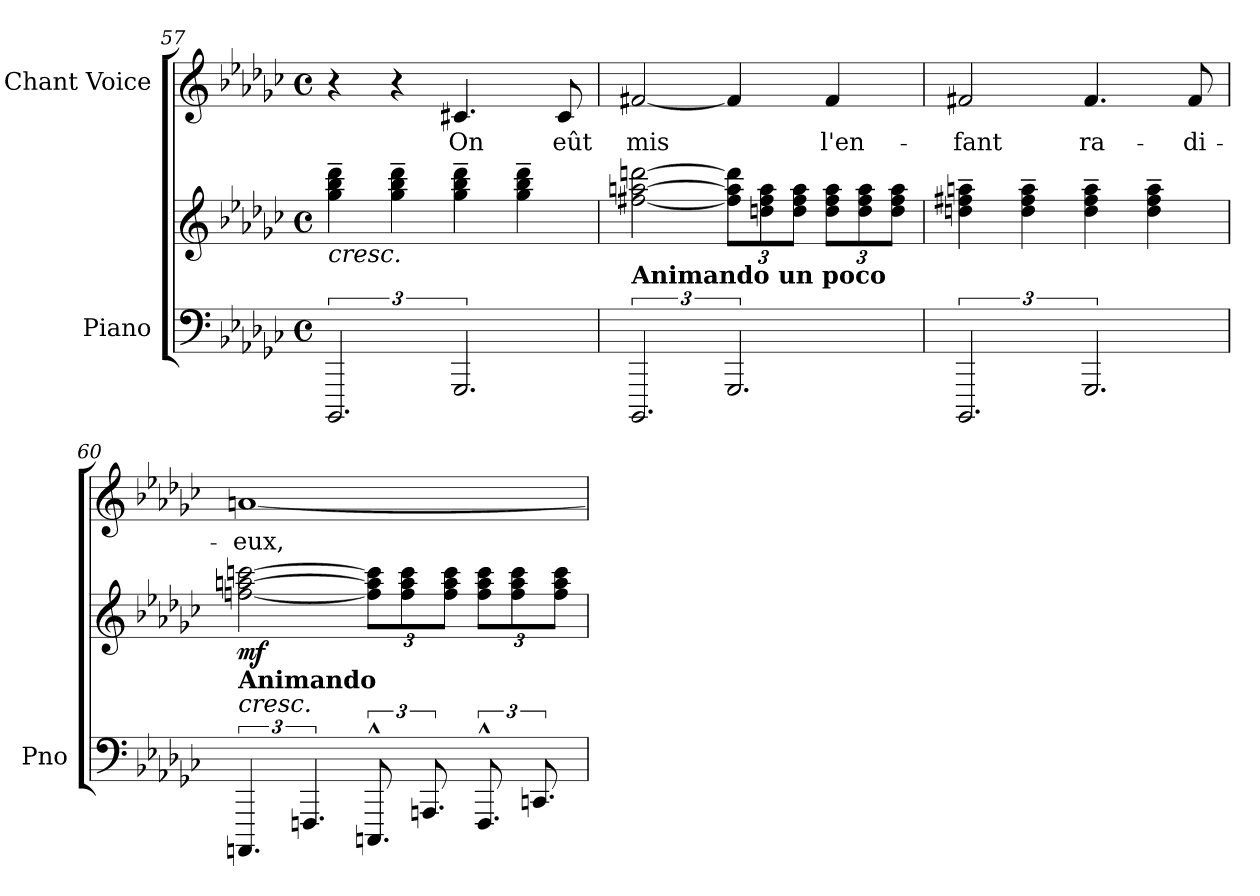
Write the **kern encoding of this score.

**kern	**kern	**dynam	**kern	**text
*part2	*part2	*part2	*part1	*part1
*staff3	*staff2	*staff2/3	*staff1	*staff1
*I"Piano	*	*	*I"Chant Voice	*
*I'Pno	*	*	*	*
*clefF4	*clefG2	*	*clefG2	*
*k[b-e-a-d-g-c-]	*k[b-e-a-d-g-c-]	*	*k[b-e-a-d-g-c-]	*
*M4/4	*M4/4	*	*M4/4	*
*met(c)	*met(c)	*	*met(c)	*
=57	=57	=57	=57	=57
!	!LO:TX:b:i:t=cresc.	!	!	!
3.BBBB-	4gg-\~ 4bb-\~ 4ddd-\~	.	4r	.
.	4gg-\~ 4bb-\~ 4ddd-\~	.	4r	.
3.GGG-	4gg-\~ 4bb-\~ 4ddd-\~	.	4.c#X/	On
.	4gg-\~ 4bb-\~ 4ddd-\~	.	.	.
.	.	.	8c#/	eût
=58	=58	=58	=58	=58
!	!LO:TX:b:B:t=Animando un poco	!	!	!
3.BBBB-	[2ff#X\ [2aan\ [2dddn\	.	[2f#X/	mis
3.GGG-	12ff#\] 12aa\] 12ddd\]L	.	4f#/]	.
.	12ddn\ 12ff#\ 12aa\	.	.	.
.	12dd\ 12ff#\ 12aa\J	.	.	.
.	12dd\ 12ff#\ 12aa\L	.	4f#/	l'en-
.	12dd\ 12ff#\ 12aa\	.	.	.
.	12dd\ 12ff#\ 12aa\J	.	.	.
=59	=59	=59	=59	=59
3.BBBB-	4ddn\~ 4ff#X\~ 4aan\~	.	2f#X/	-fant
.	4dd\~ 4ff#\~ 4aa\~	.	.	.
3.GGG-	4dd\~ 4ff#\~ 4aa\~	.	4.f#/	ra-
.	4dd\~ 4ff#\~ 4aa\~	.	.	.
.	.	.	8f#/	-di-
=60	=60	=60	=60	=60
!	!LO:TX:b:B:t=Animando	!	!	!
!	!LO:TX:b:i:t=cresc.	!	!	!
!	!	!LO:DY:b	!	!
6.AAAAn/	[2ffn\ [2aan\ [2cccn\	mf	[1an	-eux,
6.FFFn/	.	.	.	.
12.CCCn^^/	12ff\] 12aa\] 12ccc\]L	.	.	.
.	12ff\ 12aa\ 12ccc\	.	.	.
12.AAAn/	.	.	.	.
.	12ff\ 12aa\ 12ccc\J	.	.	.
12.FFF^^/	12ff\ 12aa\ 12ccc\L	.	.	.
.	12ff\ 12aa\ 12ccc\	.	.	.
12.CCn/	.	.	.	.
.	12ff\ 12aa\ 12ccc\J	.	.	.
=	=	=	=	=
*-	*-	*-	*-	*-
